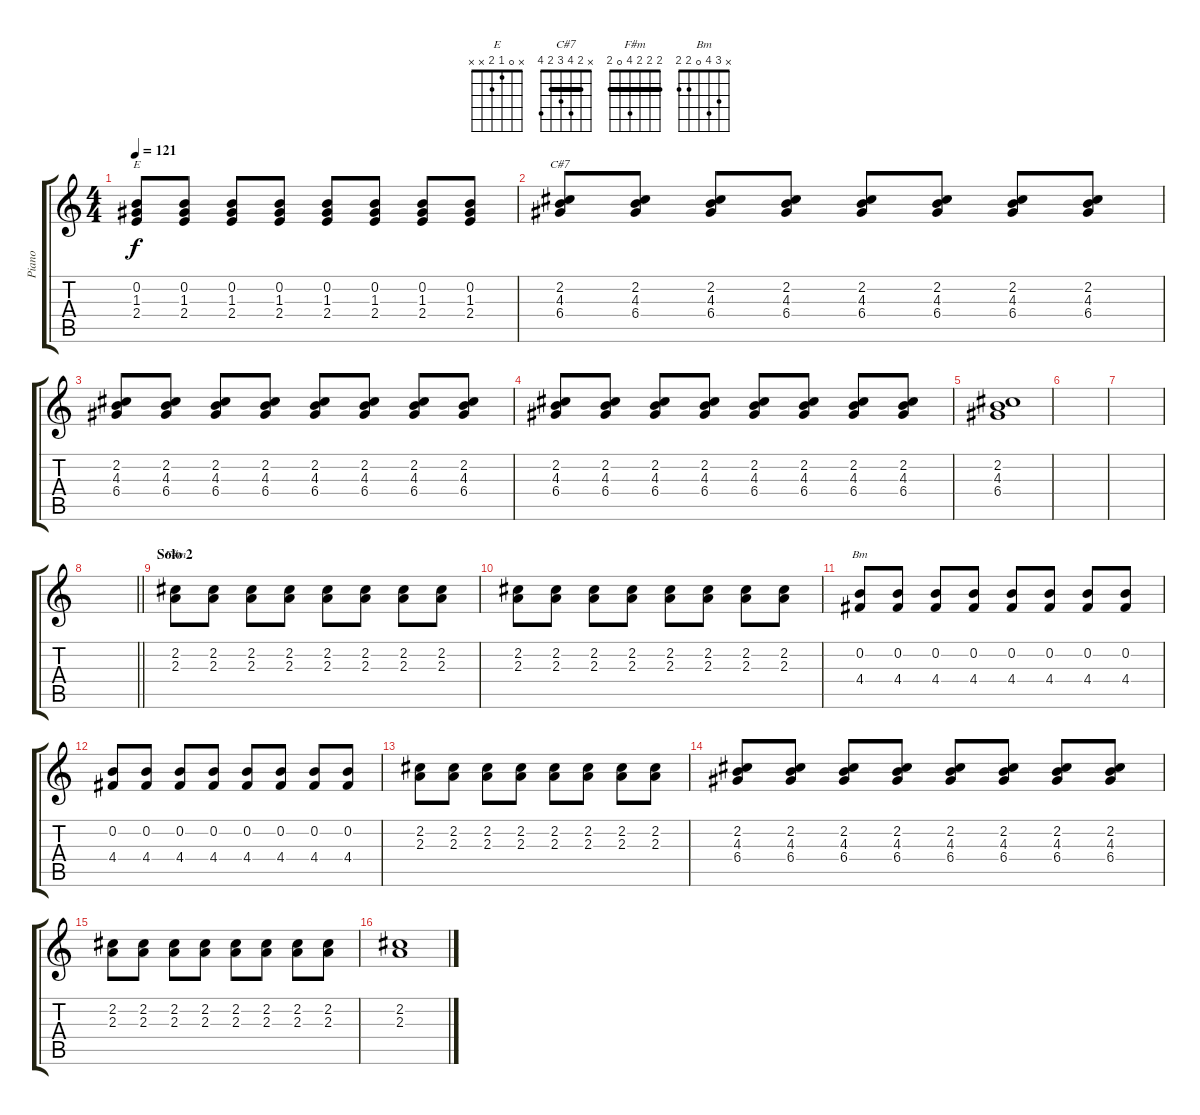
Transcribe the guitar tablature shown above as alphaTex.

\track ("Piano" "Piano") {instrument acousticguitarsteel}
\staff {score tabs}
\tuning (E4 B3 G3 D3 A2 E2) {hide}
\chord ("E" x 0 1 2 x x)
\chord ("C#7" x 2 4 3 2 4) {barre 2}
\chord ("F#m" 2 2 2 4 0 2) {barre 2}
\chord ("Bm" x 3 4 0 2 2)
\ts (4 4)
\tempo 121
\clef g2
\ks c
(0.2 1.3 2.4).8{ch "E" dy f} (0.2 1.3 2.4).8 (0.2 1.3 2.4).8 (0.2 1.3 2.4).8 (0.2 1.3 2.4).8 (0.2 1.3 2.4).8 (0.2 1.3 2.4).8 (0.2 1.3 2.4).8 |
(2.2 4.3 6.4).8{ch "C#7"} (2.2 4.3 6.4).8 (2.2 4.3 6.4).8 (2.2 4.3 6.4).8 (2.2 4.3 6.4).8 (2.2 4.3 6.4).8 (2.2 4.3 6.4).8 (2.2 4.3 6.4).8 |
(2.2 4.3 6.4).8 (2.2 4.3 6.4).8 (2.2 4.3 6.4).8 (2.2 4.3 6.4).8 (2.2 4.3 6.4).8 (2.2 4.3 6.4).8 (2.2 4.3 6.4).8 (2.2 4.3 6.4).8 |
(2.2 4.3 6.4).8 (2.2 4.3 6.4).8 (2.2 4.3 6.4).8 (2.2 4.3 6.4).8 (2.2 4.3 6.4).8 (2.2 4.3 6.4).8 (2.2 4.3 6.4).8 (2.2 4.3 6.4).8 |
(2.2 4.3 6.4).1 |
|
|
\barLineRight lightlight
|
\section ("" "Solo 2")
(2.2 2.3).8{ch "F#m"} (2.2 2.3).8 (2.2 2.3).8 (2.2 2.3).8 (2.2 2.3).8 (2.2 2.3).8 (2.2 2.3).8 (2.2 2.3).8 |
(2.2 2.3).8 (2.2 2.3).8 (2.2 2.3).8 (2.2 2.3).8 (2.2 2.3).8 (2.2 2.3).8 (2.2 2.3).8 (2.2 2.3).8 |
(0.2 4.4).8{ch "Bm"} (0.2 4.4).8 (0.2 4.4).8 (0.2 4.4).8 (0.2 4.4).8 (0.2 4.4).8 (0.2 4.4).8 (0.2 4.4).8 |
(0.2 4.4).8 (0.2 4.4).8 (0.2 4.4).8 (0.2 4.4).8 (0.2 4.4).8 (0.2 4.4).8 (0.2 4.4).8 (0.2 4.4).8 |
(2.2 2.3).8 (2.2 2.3).8 (2.2 2.3).8 (2.2 2.3).8 (2.2 2.3).8 (2.2 2.3).8 (2.2 2.3).8 (2.2 2.3).8 |
(2.2 4.3 6.4).8 (2.2 4.3 6.4).8 (2.2 4.3 6.4).8 (2.2 4.3 6.4).8 (2.2 4.3 6.4).8 (2.2 4.3 6.4).8 (2.2 4.3 6.4).8 (2.2 4.3 6.4).8 |
(2.2 2.3).8 (2.2 2.3).8 (2.2 2.3).8 (2.2 2.3).8 (2.2 2.3).8 (2.2 2.3).8 (2.2 2.3).8 (2.2 2.3).8 |
(2.2 2.3).1
